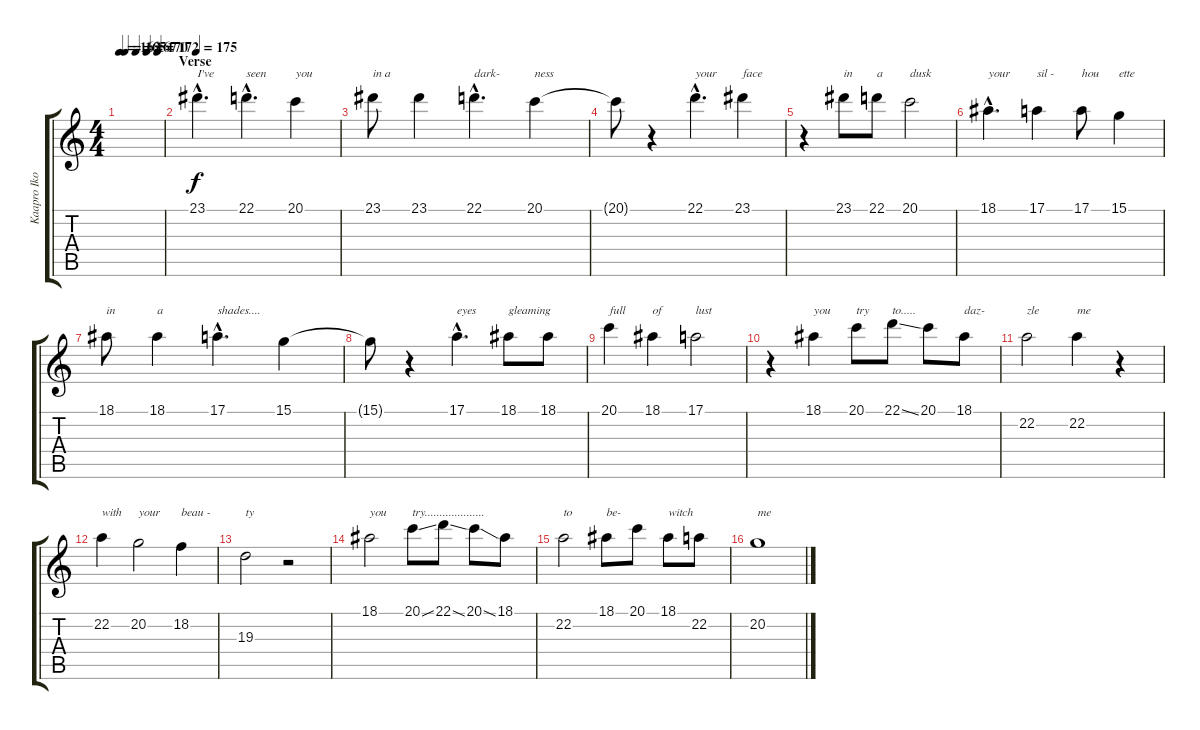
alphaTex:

\track ("Kaapro Ikonen-Vocals" "Kaapro Iko") {instrument lead7fifths}
\staff {score tabs}
\tuning (E4 B3 G3 D3 A2 E2) {hide}
\ts (4 4)
\tempo 163
\tempo (165 0.125)
\tempo (167 0.375)
\tempo (170 0.625)
\tempo (172 0.875)
\clef g2
\ks c
|
\section ("" "Verse")
\tempo 175
23.1{hac}.4{d txt "I've" dy f} 22.1{hac}.4{d txt "seen"} 20.1.4{txt "you"} |
23.1.8{txt "in a"} 23.1.4 22.1{hac}.4{d txt "dark-"} 20.1.4{txt "ness"} |
20.1{t}.8 r.4 22.1{hac}.4{d txt "your "} 23.1.4{txt "face"} |
r.4 23.1.8{txt "in "} 22.1.8{txt "a"} 20.1.2{txt "dusk"} |
18.1{hac}.4{d txt "your"} 17.1.4{txt "sil -"} 17.1.8{txt "hou "} 15.1.4{txt "ette"} |
18.1.8{txt "in"} 18.1.4{txt "a"} 17.1{hac}.4{d txt "shades...."} 15.1.4 |
15.1{t}.8 r.4 17.1{hac}.4{d txt "eyes"} 18.1.8{txt "gleaming"} 18.1.8 |
20.1.4{txt "full"} 18.1.4{txt "of"} 17.1.2{txt "lust"} |
r.4 18.1.4{txt "you"} 20.1.8{txt "try"} 22.1{ss}.8{txt "to....."} 20.1.8 18.1.8{txt "daz-"} |
22.2.2{txt "zle"} 22.2.4{txt "me"} r.4 |
22.2.4{txt "with"} 20.2.2{txt "your"} 18.2.4{txt "beau -"} |
19.3.2{txt "ty"} r.2 |
18.1.2{txt "you"} 20.1{ss}.8{txt "try...................."} 22.1{ss}.8 20.1{ss}.8 18.1.8 |
22.2.2{txt "to"} 18.1.8{txt "be-"} 20.1.8 18.1.8{txt "witch"} 22.2.8 |
20.2.1{txt "me"}
